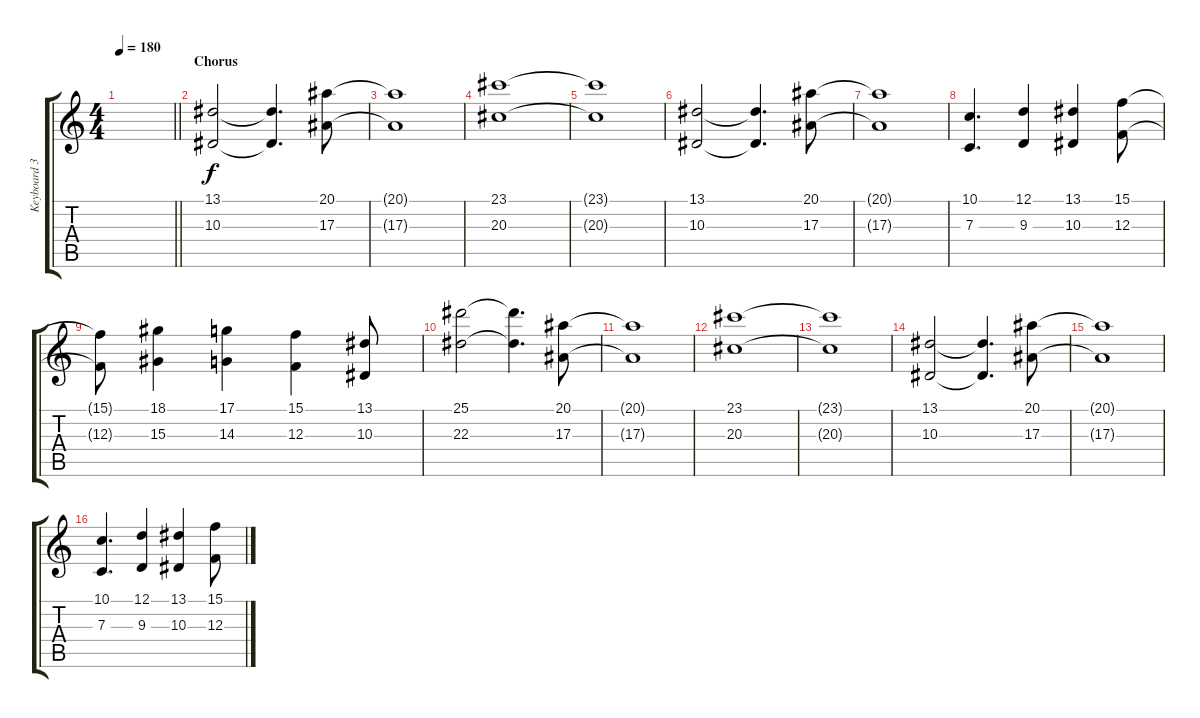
\track ("Keyboard 3" "Keyboard 3") {instrument pad8sweep}
\staff {score tabs}
\tuning (D4 A3 F3 C3 G2 D2) {hide}
\ts (4 4)
\tempo 180
\clef g2
\barLineRight lightlight
\ks c
|
\section ("" "Chorus")
(13.1 10.3).2 (13.1{t} 10.3{t}).4{d} (20.1 17.3).8 |
(20.1{t} 17.3{t}).1 |
(23.1 20.3).1 |
(23.1{t} 20.3{t}).1 |
(13.1 10.3).2 (13.1{t} 10.3{t}).4{d} (20.1 17.3).8 |
(20.1{t} 17.3{t}).1 |
(10.1 7.3).4{d} (12.1 9.3).4 (13.1 10.3).4 (15.1 12.3).8 |
(15.1{t} 12.3{t}).8 (18.1 15.3).4 (17.1 14.3).4 (15.1 12.3).4 (13.1 10.3).8 |
(25.1 22.3).2 (25.1{t} 22.3{t}).4{d} (20.1 17.3).8 |
(20.1{t} 17.3{t}).1 |
(23.1 20.3).1 |
(23.1{t} 20.3{t}).1 |
(13.1 10.3).2 (13.1{t} 10.3{t}).4{d} (20.1 17.3).8 |
(20.1{t} 17.3{t}).1 |
(10.1 7.3).4{d} (12.1 9.3).4 (13.1 10.3).4 (15.1 12.3).8
